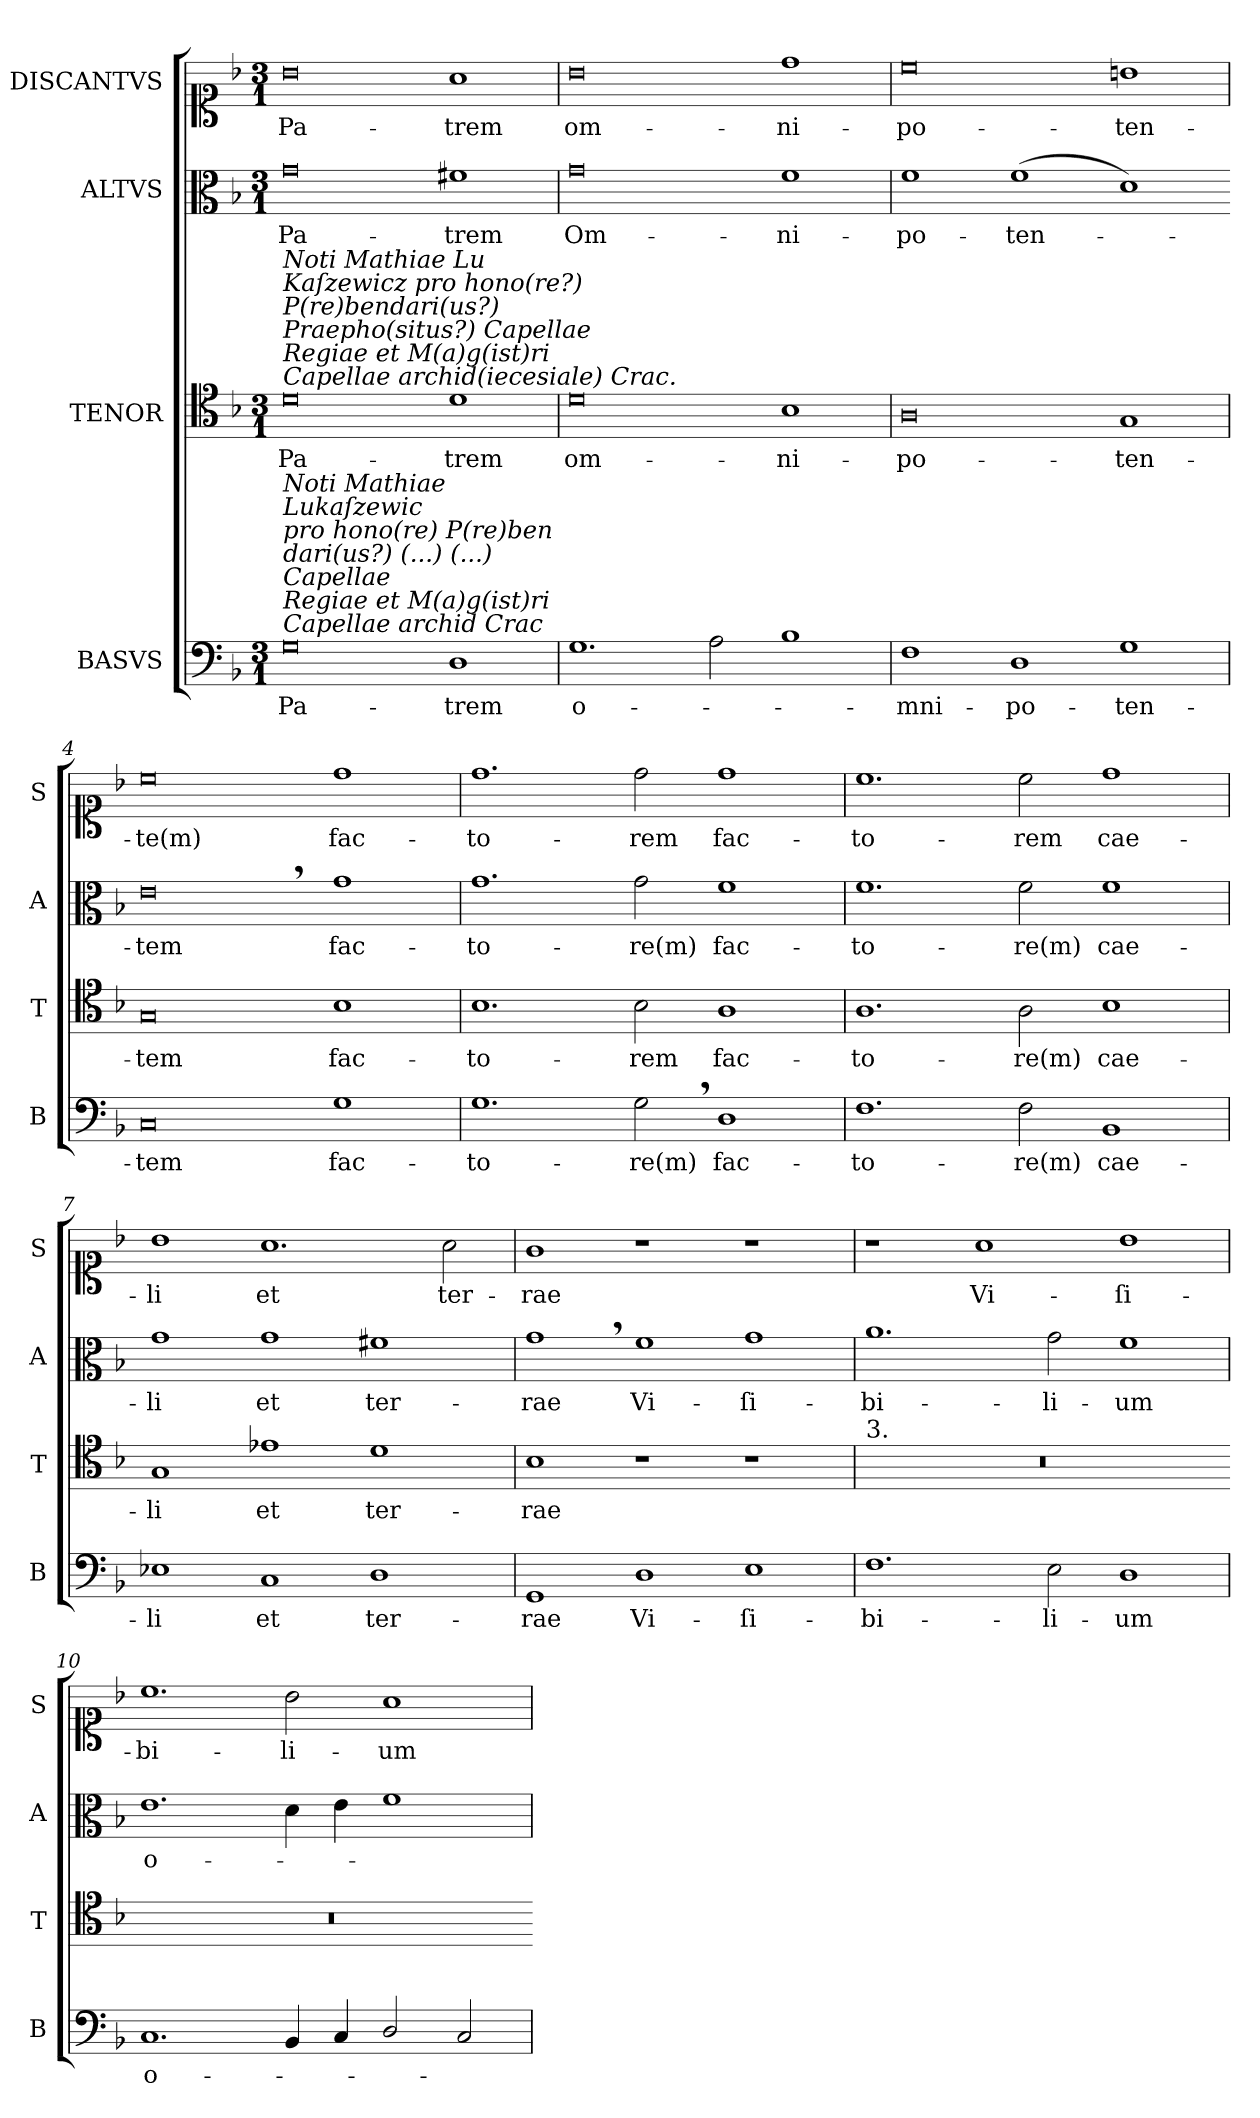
**kern	**text	**kern	**text	**kern	**text	**kern	**text
*part4	*part4	*part3	*part3	*part2	*part2	*part1	*part1
*staff4	*staff4	*staff3	*staff3	*staff2	*staff2	*staff1	*staff1
*I"BASVS	*	*I"TENOR	*	*I"ALTVS	*	*I"DISCANTVS	*
*I'B	*	*I'T	*	*I'A	*	*I'S	*
*clefF4	*	*clefC4	*	*clefC3	*	*clefC1	*
*k[b-]	*	*k[b-]	*	*k[b-]	*	*k[b-]	*
*G:dor	*	*G:dor	*	*G:dor	*	*G:dor	*
*M3/1	*	*M3/1	*	*M3/1	*	*M3/1	*
=1	=1	=1	=1	=1	=1	=1	=1
!	!	!LO:TX:a:i:t=Noti Mathiae Lu\nKaſzewicz pro hono(re?)\nP(re)bendari(us?)  \nPraepho(situs?) Capellae\nRegiae et M(a)g(ist)ri\nCapellae archid(iecesiale) Crac.	!	!	!	!	!
!LO:TX:a:i:t=Noti Mathiae \nLukaſzewic \npro hono(re) P(re)ben\ndari(us?) (...) (...) \nCapellae\nRegiae et M(a)g(ist)ri\nCapellae archid Crac	!	!	!	!	!	!	!
0G	Pa-	0d	Pa-	0g	Pa-	0b-	Pa-
1D	-trem	1d	-trem	1f#X	-trem	1a	-trem
=2	=2	=2	=2	=2	=2	=2	=2
1.G	o-	0d	om-	0g	Om-	0b-	om-
2A\	.	.	.	.	.	.	.
1B-	.	1B-	-ni-	1f	-ni-	1dd	-ni-
=3	=3	=3	=3	=3	=3	=3	=3
1F	-mni-	0A	-po-	1f	-po-	0cc	-po-
1D	-po-	.	.	(<1f	-ten-	.	.
1G	-ten-	1G	-ten-	1d)	.	1bn	-ten-
=4	=4	=4	=4	=4-	=4	=4	=4
0C	-tem	0G	-tem	0e,<	-tem	0cc	-te(m)
1G	fac-	1B-	fac-	1g	fac-	1dd	fac-
=5	=5	=5	=5	=5	=5	=5	=5
1.G	-to-	1.B-	-to-	1.g	-to-	1.dd	-to-
2G,<\	-re(m)	2B-\	-rem	2g\	-re(m)	2dd\	-rem
!	!LO:LY:i	!	!LO:LY:i	!	!LO:LY:i	!	!LO:LY:i
1D	fac-	1A	fac-	1f	fac-	1dd	fac-
=6	=6	=6	=6	=6	=6	=6	=6
!	!LO:LY:i	!	!LO:LY:i	!	!LO:LY:i	!	!LO:LY:i
1.F	-to-	1.A	-to-	1.f	-to-	1.cc	-to-
!	!LO:LY:i	!	!LO:LY:i	!	!LO:LY:i	!	!LO:LY:i
2F\	-re(m)	2A\	-re(m)	2f\	-re(m)	2cc\	-rem
1BB-	cae-	1B-	cae-	1f	cae-	1dd	cae-
=7	=7	=7	=7	=7	=7	=7	=7
1E-X	-li	1G	-li	1g	-li	1b-	-li
1C	et	1e-X	et	1g	et	1.a	et
1D	ter-	1d	ter-	1f#X	ter-	.	.
.	.	.	.	.	.	2a\	ter-
=8	=8	=8	=8	=8	=8	=8	=8
1GG	-rae	1B-	-rae	1g,<	-rae	1g	-rae
1D	Vi-	1r	.	1f	Vi-	1r	.
1E	-ſi-	1r	.	1g	-ſi-	1r	.
=9	=9	=9	=9	=9	=9	=9	=9
!	!	!LO:TX:a:t=3.	!	!	!	!	!
1.F	-bi-	0.r	.	1.a	-bi-	1r	.
.	.	.	.	.	.	1a	Vi-
2E\	-li-	.	.	2g\	-li-	.	.
1D	-um	.	.	1f	-um	1b-	-ſi-
=10	=10	=10-	=10	=10	=10	=10	=10
1.C	o-	0.r	.	1.e	o-	1.cc	-bi-
4BB-/	.	.	.	4d\	.	2b-\	-li-
4C/	.	.	.	4e\	.	.	.
2D/	.	.	.	1f	.	1a	-um
2C/	.	.	.	.	.	.	.
=	=	=-	=	=	=	=	=
*-	*-	*-	*-	*-	*-	*-	*-
